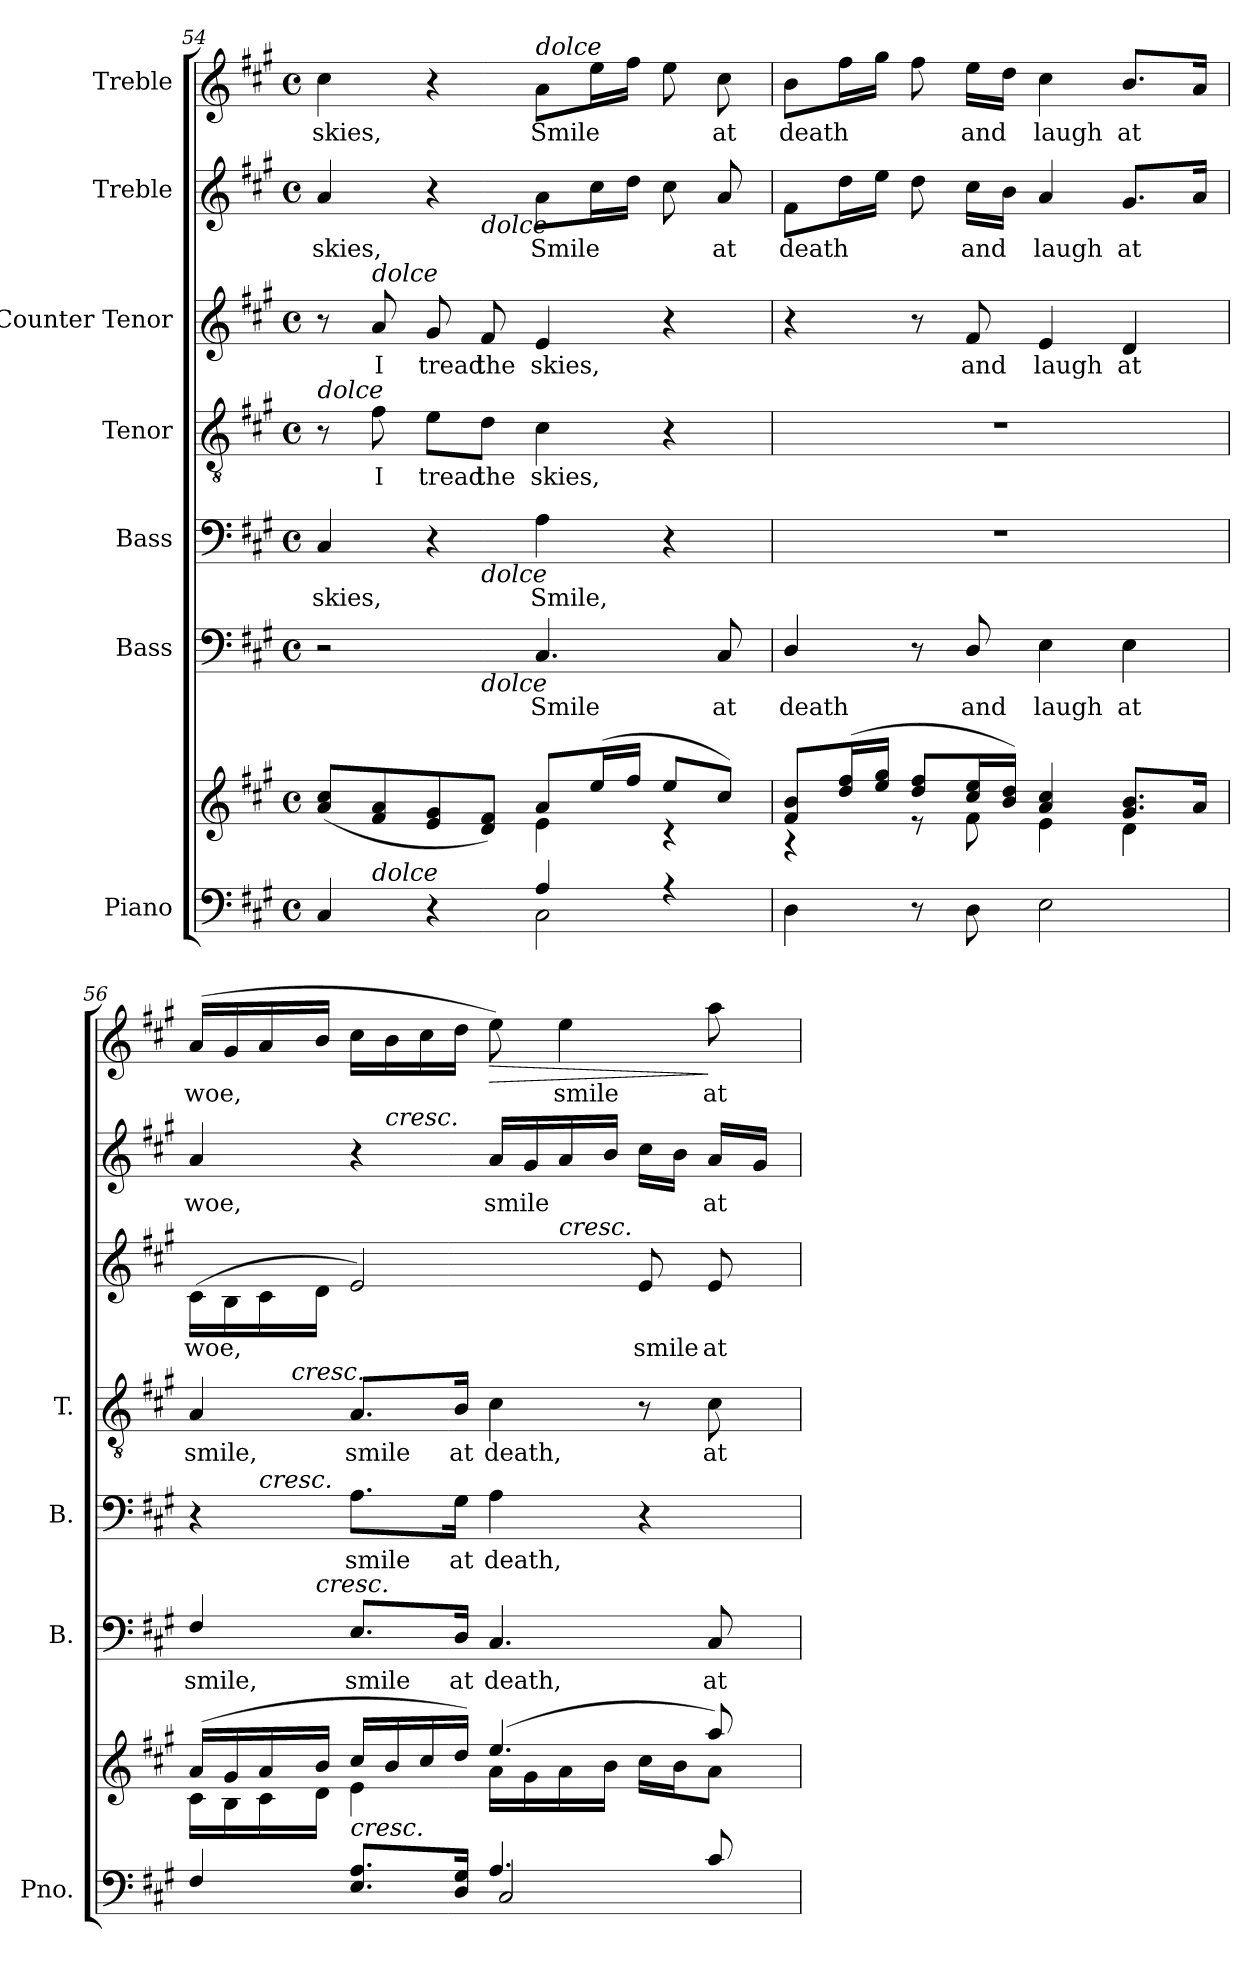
**kern	**kern	**kern	**text	**kern	**text	**kern	**text	**kern	**text	**kern	**text	**kern	**text	**dynam
*part7	*part7	*part6	*part6	*part5	*part5	*part4	*part4	*part3	*part3	*part2	*part2	*part1	*part1	*part1
*staff8	*staff7	*staff6	*staff6	*staff5	*staff5	*staff4	*staff4	*staff3	*staff3	*staff2	*staff2	*staff1	*staff1	*staff1
*I"Piano	*	*I"Bass	*	*I"Bass	*	*I"Tenor	*	*I"Counter Tenor	*	*I"Treble	*	*I"Treble	*	*
*I'Pno.	*	*I'B.	*	*I'B.	*	*I'T.	*	*	*	*	*	*	*	*
!!LO:LB:g=z
*clefF4	*clefG2	*clefF4	*	*clefF4	*	*clefGv2	*	*clefG2	*	*clefG2	*	*clefG2	*	*
*	*	*	*	*	*	*ITrd7c12	*	*	*	*	*	*	*	*
*k[f#c#g#]	*k[f#c#g#]	*k[f#c#g#]	*	*k[f#c#g#]	*	*k[f#c#g#]	*	*k[f#c#g#]	*	*k[f#c#g#]	*	*k[f#c#g#]	*	*
*A:	*A:	*A:	*	*A:	*	*A:	*	*A:	*	*A:	*	*A:	*	*
*M4/4	*M4/4	*M4/4	*	*M4/4	*	*M4/4	*	*M4/4	*	*M4/4	*	*M4/4	*	*
*met(c)	*met(c)	*met(c)	*	*met(c)	*	*met(c)	*	*met(c)	*	*met(c)	*	*met(c)	*	*
=54	=54	=54	=54	=54	=54	=54	=54	=54	=54	=54	=54	=54	=54	=54
*^	*^	*	*	*	*	*	*	*	*	*	*	*	*	*
!	!	!	!	!	!	!	!LO:LY:b:color=#000000	!	!	!	!	!	!	!	!	!
!	!	!	!	!	!	!	!	!	!	!	!	!	!LO:LY:b:color=#000000	!	!	!
!	!	!	!	!	!	!	!	!LO:TX:a:i:t=dolce	!	!	!	!	!	!	!	!
!	!	!	!	!	!	!	!	!	!	!	!	!	!	!	!LO:LY:b:color=#000000	!
*	*^	*	*	*^	*	*^	*	*	*	*	*	*^	*	*	*	*
4C#i/	2ryy	8ryy	(8ai/ 8cc#iL	2ryy	2r	4.ryy	.	4C#i/	4.ryy	skies,	8r	.	8r	.	4ai/	4.ryy	skies,	4cc#i\	skies,	.
!	!	!	!	!	!	!	!	!	!	!	!	!LO:LY:b:color=#000000	!	!	!	!	!	!	!	!
!	!	!	!	!	!	!	!	!	!	!	!	!	!LO:TX:a:i:t=dolce	!	!	!	!	!	!	!
!	!	!LO:TX:a:i:t=dolce	!	!	!	!	!	!	!	!	!	!	!	!	!	!	!	!	!	!
!	!	!	!	!	!	!	!	!	!	!	!	!	!	!LO:LY:b:color=#000000	!	!	!	!	!	!
.	.	2..ryy	8f#i/ 8ai	.	.	.	.	.	.	.	8F#i\	I	8ai/	I	.	.	.	.	.	.
!	!	!	!	!	!	!	!	!	!	!	!	!LO:LY:b:color=#000000	!	!	!	!	!	!	!	!
!	!	!	!	!	!	!	!	!	!	!	!	!	!	!LO:LY:b:color=#000000	!	!	!	!	!	!
4r	.	.	8ei/ 8g#i	.	.	.	.	4r	.	.	8Ei\L	tread	8g#i/	tread	4r	.	.	4r	.	.
!	!	!	!	!	!	!	!	!	!	!	!	!LO:LY:b:color=#000000	!	!	!	!	!	!	!	!
!	!	!	!	!	!	!	!	!	!	!	!	!	!	!	!	!LO:TX:b:i:t=dolce	!	!	!	!
!	!	!	!	!	!	!	!	!	!LO:TX:b:i:t=dolce	!	!	!	!	!	!	!	!	!	!	!
!	!	!	!	!	!	!LO:TX:b:i:t=dolce	!	!	!	!	!	!	!	!	!	!	!	!	!	!
!	!	!	!	!	!	!	!	!	!	!	!	!	!	!LO:LY:b:color=#000000	!	!	!	!	!	!
.	.	.	8di/ 8f#iJ)	.	.	2ryy	.	.	2ryy	.	8Di\J	the	8f#i/	the	.	2ryy	.	.	.	.
!	!	!	!	!	!	!	!LO:LY:b:color=#000000	!	!	!	!	!	!	!	!	!	!	!	!	!
!	!	!	!	!	!	!	!	!	!	!LO:LY:b:color=#000000	!	!	!	!	!	!	!	!	!	!
!	!	!	!	!	!	!	!	!	!	!	!	!LO:LY:b:color=#000000	!	!	!	!	!	!	!	!
!	!	!	!	!	!	!	!	!	!	!	!	!	!	!LO:LY:b:color=#000000	!	!	!	!	!	!
!	!	!	!	!	!	!	!	!	!	!	!	!	!	!	!	!	!LO:LY:b:color=#000000	!	!	!
!	!	!	!	!	!	!	!	!	!	!	!	!	!	!	!	!	!	!LO:TX:a:i:t=dolce	!	!
!	!	!	!	!	!	!	!	!	!	!	!	!	!	!	!	!	!	!	!LO:LY:b:color=#000000	!
4Ai/	2C#i\	.	8ai/L	4ei\	4.C#i/	.	Smile	4Ai\	.	Smile,	4C#i\	skies,	4ei/	skies,	8ai\L	.	Smile	8ai\L	Smile	.
.	.	.	(16eei/L	.	.	.	.	.	.	.	.	.	.	.	16cc#i\L	.	.	16eei\L	.	.
.	.	.	16ff#i/JJ	.	.	.	.	.	.	.	.	.	.	.	16ddi\JJ	.	.	16ff#i\JJ	.	.
4r	.	.	8eei/L	4r	.	.	.	4r	.	.	4r	.	4r	.	8cc#i\	.	.	8eei\	.	.
!	!	!	!	!	!	!	!LO:LY:b:color=#000000	!	!	!	!	!	!	!	!	!	!	!	!	!
!	!	!	!	!	!	!	!	!	!	!	!	!	!	!	!	!	!LO:LY:b:color=#000000	!	!	!
!	!	!	!	!	!	!	!	!	!	!	!	!	!	!	!	!	!	!	!LO:LY:b:color=#000000	!
.	.	.	8cc#i/J)	.	8C#i/	8ryy	at	.	8ryy	.	.	.	.	.	8ai/	8ryy	at	8cc#i\	at	.
*	*	*	*	*	*v	*v	*	*	*	*	*	*	*	*	*v	*v	*	*	*	*
*v	*v	*v	*	*	*	*	*v	*v	*	*	*	*	*	*	*	*	*	*
=55	=55	=55	=55	=55	=55	=55	=55	=55	=55	=55	=55	=55	=55	=55	=55
*^	*	*	*^	*	*^	*	*	*	*	*	*^	*	*	*	*
*	*^	*	*	*	*	*	*	*	*	*	*	*	*	*	*	*	*	*	*
!	!	!	!	!	!	!	!LO:LY:b:color=#000000	!	!	!	!	!	!	!	!	!	!	!	!	!
*	*	*	*	*	*v	*v	*	*	*	*	*	*	*	*	*v	*v	*	*	*	*
*v	*v	*v	*	*	*	*	*v	*v	*	*	*	*	*	*	*	*	*	*
*^	*	*	*^	*	*^	*	*	*	*	*	*^	*	*	*	*
*	*^	*	*	*	*	*	*	*	*	*	*	*	*	*	*	*	*	*	*
!	!	!	!	!	!	!	!	!	!	!	!	!	!	!	!	!	!LO:LY:b:color=#000000	!	!	!
*	*	*	*	*	*v	*v	*	*	*	*	*	*	*	*	*v	*v	*	*	*	*
*v	*v	*v	*	*	*	*	*v	*v	*	*	*	*	*	*	*	*	*	*
*^	*	*	*^	*	*^	*	*	*	*	*	*^	*	*	*	*
*	*^	*	*	*	*	*	*	*	*	*	*	*	*	*	*	*	*	*	*
!	!	!	!	!	!	!	!	!	!	!	!	!	!	!	!	!	!	!	!LO:LY:b:color=#000000	!
*	*	*	*	*	*v	*v	*	*	*	*	*	*	*	*	*v	*v	*	*	*	*
*v	*v	*v	*	*	*	*	*v	*v	*	*	*	*	*	*	*	*	*	*
4Di\	8f#i/ 8biL	4r	4Di/	death	1r	.	1r	.	4r	.	8f#i\L	death	8bi\L	death	.
.	(16ddi/ 16ff#iL	.	.	.	.	.	.	.	.	.	16ddi\L	.	16ff#i\L	.	.
.	16eei/ 16gg#iJJ	.	.	.	.	.	.	.	.	.	16eei\JJ	.	16gg#i\JJ	.	.
8r	8ddi/ 8ff#iL	8r	8r	.	.	.	.	.	8r	.	8ddi\	.	8ff#i\	.	.
!	!	!	!	!LO:LY:b:color=#000000	!	!	!	!	!	!	!	!	!	!	!
!	!	!	!	!	!	!	!	!	!	!LO:LY:b:color=#000000	!	!	!	!	!
!	!	!	!	!	!	!	!	!	!	!	!	!LO:LY:b:color=#000000	!	!	!
!	!	!	!	!	!	!	!	!	!	!	!	!	!	!LO:LY:b:color=#000000	!
8Di\	16cc#i/ 16eeiL	8f#i\	8Di/	and	.	.	.	.	8f#i/	and	16cc#i\LL	and	16eei\LL	and	.
.	16bi/ 16ddiJJ)	.	.	.	.	.	.	.	.	.	16bi\JJ	.	16ddi\JJ	.	.
!	!	!	!	!LO:LY:b:color=#000000	!	!	!	!	!	!	!	!	!	!	!
!	!	!	!	!	!	!	!	!	!	!LO:LY:b:color=#000000	!	!	!	!	!
!	!	!	!	!	!	!	!	!	!	!	!	!LO:LY:b:color=#000000	!	!	!
!	!	!	!	!	!	!	!	!	!	!	!	!	!	!LO:LY:b:color=#000000	!
2Ei\	4ai/ 4cc#i	4ei\	4Ei\	laugh	.	.	.	.	4ei/	laugh	4ai/	laugh	4cc#i\	laugh	.
!	!	!	!	!LO:LY:b:color=#000000	!	!	!	!	!	!	!	!	!	!	!
!	!	!	!	!	!	!	!	!	!	!LO:LY:b:color=#000000	!	!	!	!	!
!	!	!	!	!	!	!	!	!	!	!	!	!LO:LY:b:color=#000000	!	!	!
!	!	!	!	!	!	!	!	!	!	!	!	!	!	!LO:LY:b:color=#000000	!
.	8.g#i/ 8.biL	4di\	4Ei\	at	.	.	.	.	4di/	at	8.g#i/L	at	8.bi/L	at	.
.	16ai/Jk	.	.	.	.	.	.	.	.	.	16ai/Jk	.	16ai/Jk	.	.
!!LO:PB:g=z
=56	=56	=56	=56	=56	=56	=56	=56	=56	=56	=56	=56	=56	=56	=56	=56
*^	*	*	*	*	*	*	*	*	*	*	*	*	*	*	*
!	!	!	!	!	!LO:LY:b:color=#000000	!	!	!	!	!	!	!	!	!	!	!
!	!	!	!	!	!	!	!	!	!LO:LY:b:color=#000000	!	!	!	!	!	!	!
!	!	!	!	!	!	!	!	!	!	!	!LO:LY:b:color=#000000	!	!	!	!	!
!	!	!	!	!	!	!	!	!	!	!	!	!	!LO:LY:b:color=#000000	!	!	!
!	!	!	!	!	!	!	!	!	!	!	!	!	!	!	!LO:LY:b:color=#000000	!
*	*	*	*	*^	*	*^	*	*^	*	*^	*	*^	*	*	*	*
2ryy	4F#i/	(16ai/LL	16c#i\LL	4F#i/	8.ryy	smile,	4r	8ryy	.	4AAi/	8ryy	smile,	(16c#i\LL	2ryy	woe,	4ai/	4ryy	woe,	(16ai/LL	woe,	.
.	.	16g#i/	16Bi\	.	.	.	.	.	.	.	.	.	16Bi\	.	.	.	.	.	16g#i/	.	.
!	!	!	!	!	!	!	!	!LO:TX:a:i:t=cresc.	!	!	!	!	!	!	!	!	!	!	!	!	!
.	.	16ai/	16c#i\	.	.	.	.	2..ryy	.	.	64ryy	.	16c#i\	.	.	.	.	.	16ai/	.	.
.	.	.	.	.	.	.	.	.	.	.	128ryy	.	.	.	.	.	.	.	.	.	.
.	.	.	.	.	.	.	.	.	.	.	256ryy	.	.	.	.	.	.	.	.	.	.
.	.	.	.	.	.	.	.	.	.	.	1024ryy	.	.	.	.	.	.	.	.	.	.
!	!	!	!	!	!	!	!	!	!	!	!LO:TX:a:i:t=cresc.	!	!	!	!	!	!	!	!	!	!
.	.	.	.	.	.	.	.	.	.	.	2ryy	.	.	.	.	.	.	.	.	.	.
!	!	!	!	!	!LO:TX:a:i:t=cresc.	!	!	!	!	!	!	!	!	!	!	!	!	!	!	!	!
.	.	16bi/JJ	16di\JJ	.	2ryy	.	.	.	.	.	.	.	16di\JJ	.	.	.	.	.	16bi/JJ	.	.
!	!	!	!	!	!	!LO:LY:b:color=#000000	!	!	!	!	!	!	!	!	!	!	!	!	!	!	!
!	!	!	!	!	!	!	!	!	!LO:LY:b:color=#000000	!	!	!	!	!	!	!	!	!	!	!	!
!	!LO:TX:a:i:t=cresc.	!	!	!	!	!	!	!	!	!	!	!	!	!	!	!	!	!	!	!	!
!	!	!	!	!	!	!	!	!	!	!	!	!LO:LY:b:color=#000000	!	!	!	!	!	!	!	!	!
.	8.Ei/ 8.AiL	16cc#i/LL	4ei\	8.Ei/L	.	smile	8.Ai\L	.	smile	8.AAi/L	.	smile	2ei/)	.	.	4r	16ryy	.	16cc#i\LL	.	.
!	!	!	!	!	!	!	!	!	!	!	!	!	!	!	!	!	!LO:TX:a:i:t=cresc.	!	!	!	!
.	.	16bi/	.	.	.	.	.	.	.	.	.	.	.	.	.	.	2ryy	.	16bi\	.	.
.	.	16cc#i/	.	.	.	.	.	.	.	.	.	.	.	.	.	.	.	.	16cc#i\	.	.
!	!	!	!	!	!	!LO:LY:b:color=#000000	!	!	!	!	!	!	!	!	!	!	!	!	!	!	!
!	!	!	!	!	!	!	!	!	!LO:LY:b:color=#000000	!	!	!	!	!	!	!	!	!	!	!	!
!	!	!	!	!	!	!	!	!	!	!	!	!LO:LY:b:color=#000000	!	!	!	!	!	!	!	!	!
.	16Di/ 16G#iJk	16ddi/JJ)	.	16Di/Jk	.	at	16G#i\Jk	.	at	16BBi/Jk	.	at	.	.	.	.	.	.	16ddi\JJ	.	.
!	!	!	!	!	!	!LO:LY:b:color=#000000	!	!	!	!	!	!	!	!	!	!	!	!	!	!	!
!	!	!	!	!	!	!	!	!	!LO:LY:b:color=#000000	!	!	!	!	!	!	!	!	!	!	!	!
!	!	!	!	!	!	!	!	!	!	!	!	!LO:LY:b:color=#000000	!	!	!	!	!	!	!	!	!
!	!	!	!	!	!	!	!	!	!	!	!	!	!	!	!	!	!	!LO:LY:b:color=#000000	!	!	!LO:HP:b
4.Ai/	2C#i/	(4.eei/	16ai\LL	4.C#i/	.	death,	4Ai\	.	death,	4C#i\	.	death,	.	8ryy	.	16ai/LL	.	smile	8eei\)	.	>
.	.	.	16g#i\	.	.	.	.	.	.	.	.	.	.	.	.	16g#i/	.	.	.	.	.
!	!	!	!	!	!	!	!	!	!	!	!	!	!	!LO:TX:a:i:t=cresc.	!	!	!	!	!	!	!
!	!	!	!	!	!	!	!	!	!	!	!	!	!	!	!	!	!	!	!	!LO:LY:b:color=#000000	!
.	.	.	16ai\	.	.	.	.	.	.	.	.	.	.	4.ryy	.	16ai/	.	.	4eei\	smile	.
.	.	.	.	.	.	.	.	.	.	.	4ryy	.	.	.	.	.	.	.	.	.	.
.	.	.	16bi\JJ	.	4ryy	.	.	.	.	.	.	.	.	.	.	16bi/JJ	.	.	.	.	.
!	!	!	!	!	!	!	!	!	!	!	!	!	!	!	!LO:LY:b:color=#000000	!	!	!	!	!	!
.	.	.	16cc#i\LL	.	.	.	4r	.	.	8r	.	.	8ei/	.	smile	16cc#i\LL	.	.	.	.	.
.	.	.	16bi\J	.	.	.	.	.	.	.	.	.	.	.	.	16bi\JJ	8.ryy	.	.	.	.
!	!	!	!	!	!	!LO:LY:b:color=#000000	!	!	!	!	!	!	!	!	!	!	!	!	!	!	!
!	!	!	!	!	!	!	!	!	!	!	!	!LO:LY:b:color=#000000	!	!	!	!	!	!	!	!	!
!	!	!	!	!	!	!	!	!	!	!	!	!	!	!	!LO:LY:b:color=#000000	!	!	!	!	!	!
!	!	!	!	!	!	!	!	!	!	!	!	!	!	!	!	!	!	!LO:LY:b:color=#000000	!	!	!
!	!	!	!	!	!	!	!	!	!	!	!	!	!	!	!	!	!	!	!	!LO:LY:b:color=#000000	!
8c#i/	.	8aai/)	8ai\J	8C#i/	.	at	.	.	.	8C#i\	.	at	8ei/	.	at	16ai/LL	.	at	8aai\	at	]
.	.	.	.	.	.	.	.	.	.	.	16ryy	.	.	.	.	.	.	.	.	.	.
.	.	.	.	.	16ryy	.	.	.	.	.	.	.	.	.	.	16g#i/JJ	.	.	.	.	.
.	.	.	.	.	.	.	.	.	.	.	32ryy	.	.	.	.	.	.	.	.	.	.
.	.	.	.	.	.	.	.	.	.	.	512.ryy	.	.	.	.	.	.	.	.	.	.
*v	*v	*	*	*v	*v	*	*v	*v	*	*v	*v	*	*v	*v	*	*v	*v	*	*	*	*
*	*v	*v	*	*	*	*	*	*	*	*	*	*	*	*	*
=	=	=	=	=	=	=	=	=	=	=	=	=	=	=
*-	*-	*-	*-	*-	*-	*-	*-	*-	*-	*-	*-	*-	*-	*-
